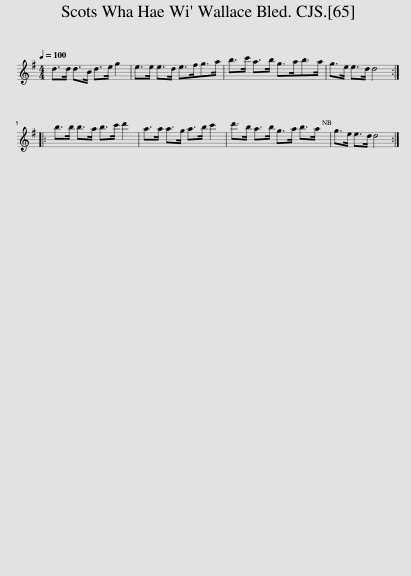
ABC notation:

X:1
L:1/8
Q:1/4=100
M:4/4
I:linebreak $
K:G
V:1 treble
V:1
 d>d d>B d>e g2 | e>e e>d e>fg>a | b>c' a>b g>ab>a | g>e e>d d4 ::$ b>b b>a b>c' d'2 | %5
 a>a a>g a>b c'2 | d'>b a>b g>a b>a | g>e e>d d4 :| %8
